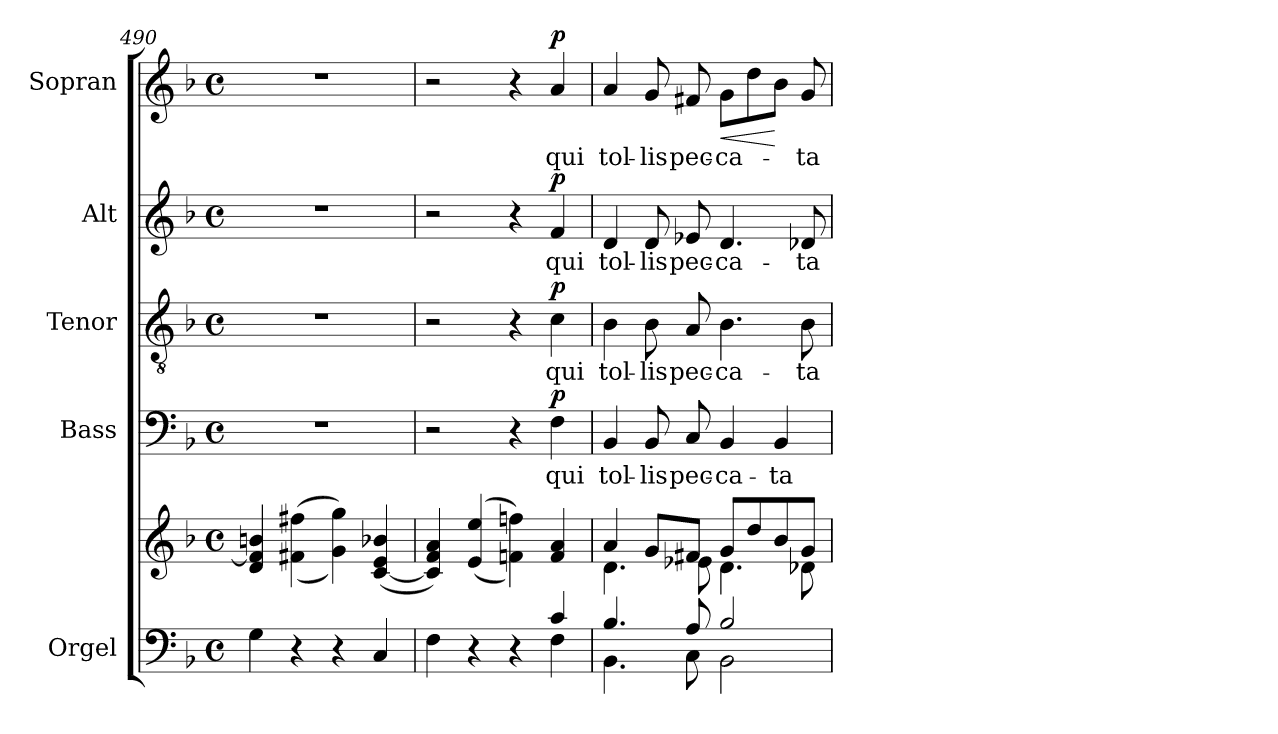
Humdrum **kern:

**kern	**kern	**kern	**text	**dynam	**kern	**text	**dynam	**kern	**text	**dynam	**kern	**text	**dynam
*part5	*part5	*part4	*part4	*part4	*part3	*part3	*part3	*part2	*part2	*part2	*part1	*part1	*part1
*staff6	*staff5	*staff4	*staff4	*staff4	*staff3	*staff3	*staff3	*staff2	*staff2	*staff2	*staff1	*staff1	*staff1
*I"Orgel	*	*I"Bass	*	*	*I"Tenor	*	*	*I"Alt	*	*	*I"Sopran	*	*
*I'Org.	*	*I'B.	*	*	*I'T.	*	*	*I'A.	*	*	*I'S.	*	*
*clefF4	*clefG2	*clefF4	*	*	*clefGv2	*	*	*clefG2	*	*	*clefG2	*	*
*k[b-]	*k[b-]	*k[b-]	*	*	*k[b-]	*	*	*k[b-]	*	*	*k[b-]	*	*
*F:	*F:	*F:	*	*	*F:	*	*	*F:	*	*	*F:	*	*
*M4/4	*M4/4	*M4/4	*	*	*M4/4	*	*	*M4/4	*	*	*M4/4	*	*
*met(c)	*met(c)	*met(c)	*	*	*met(c)	*	*	*met(c)	*	*	*met(c)	*	*
=490	=490	=490	=490	=490	=490	=490	=490	=490	=490	=490	=490	=490	=490
4G\	4d/ 4f/] 4bn/	1r	.	.	1r	.	.	1r	.	.	1r	.	.
4r	(>(4f#X\ 4ff#X\	.	.	.	.	.	.	.	.	.	.	.	.
4r	4g\ 4gg\))	.	.	.	.	.	.	.	.	.	.	.	.
4C/	([4c/ 4e/ 4b-X/	.	.	.	.	.	.	.	.	.	.	.	.
=491	=491	=491	=491	=491	=491	=491	=491	=491	=491	=491	=491	=491	=491
*^	*	*	*	*	*	*	*	*	*	*	*	*	*
4F\	2.ryy	4c/] 4f/ 4a/)	2r	.	.	2r	.	.	2r	.	.	2r	.	.
4r	.	(<(4e/ 4ee/	.	.	.	.	.	.	.	.	.	.	.	.
4r	.	4fn\ 4ffn\))	4r	.	.	4r	.	.	4r	.	.	4r	.	.
!	!	!	!	!LO:LY:b	!LO:DY:a	!	!LO:LY:b	!LO:DY:a	!	!LO:LY:b	!LO:DY:a	!	!LO:LY:b	!LO:DY:a
4c/	4F\	4f/ 4a/	4F\	qui	p	4c\	qui	p	4f/	qui	p	4a/	qui	p
!!LO:LB:g=z
=492	=492	=492	=492	=492	=492	=492	=492	=492	=492	=492	=492	=492	=492	=492
*	*	*^	*	*	*	*	*	*	*	*	*	*	*	*
!	!	!	!	!	!LO:LY:b	!	!	!LO:LY:b	!	!	!LO:LY:b	!	!	!LO:LY:b	!
4.B-/	4.BB-\	4a/	4.d\	4BB-/	tol-	.	4B-\	tol-	.	4d/	tol-	.	4a/	tol-	.
!	!	!	!	!	!LO:LY:b	!	!	!LO:LY:b	!	!	!LO:LY:b	!	!	!LO:LY:b	!
.	.	8g/L	.	8BB-/	-lis	.	8B-\	-lis	.	8d/	-lis	.	8g/	-lis	.
!	!	!	!	!	!LO:LY:b	!	!	!LO:LY:b	!	!	!LO:LY:b	!	!	!LO:LY:b	!
8A/	8C\	8f#X/J	8e-X\	8C/	pec-	.	8A/	pec-	.	8e-X/	pec-	.	8f#X/	pec-	.
!	!	!	!	!	!LO:LY:b	!	!	!LO:LY:b	!	!	!LO:LY:b	!	!	!LO:LY:b	!LO:HP:b
2B-/	2BB-\	8g/L	4.d\	4BB-/	-ca-	.	4.B-\	-ca-	.	4.d/	-ca-	.	8g\L	-ca-	<
.	.	8dd/	.	.	.	.	.	.	.	.	.	.	8dd\	.	.
!	!	!	!	!	!LO:LY:b	!	!	!	!	!	!	!	!	!	!
.	.	8b-/	.	4BB-/	-ta	.	.	.	.	.	.	.	8b-\J	.	[
!	!	!	!	!	!	!	!	!LO:LY:b	!	!	!LO:LY:b	!	!	!LO:LY:b	!
.	.	8g/J	8d-X\	.	.	.	8B-\	-ta	.	8d-X/	-ta	.	8g/	-ta	.
*v	*v	*	*	*	*	*	*	*	*	*	*	*	*	*	*
*	*v	*v	*	*	*	*	*	*	*	*	*	*	*	*
=	=	=	=	=	=	=	=	=	=	=	=	=	=
*-	*-	*-	*-	*-	*-	*-	*-	*-	*-	*-	*-	*-	*-
